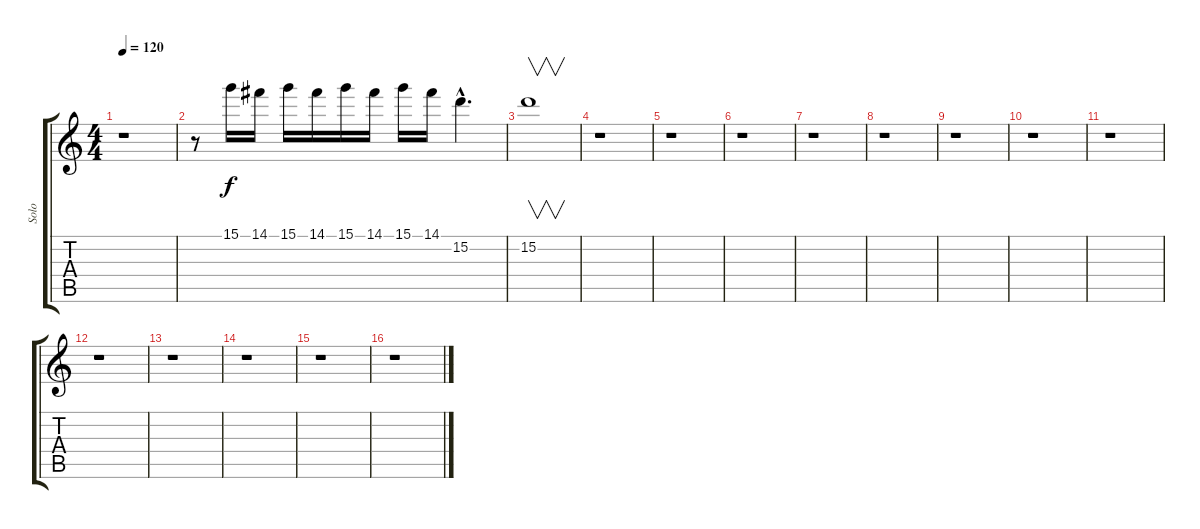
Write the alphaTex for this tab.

\track ("Solo" "Solo") {instrument distortionguitar}
\staff {score tabs}
\tuning (E4 B3 G3 D3 A2 E2) {hide}
\ts (4 4)
\tempo 120
\clef g2
\ks c
r.1{dy f} |
r.8 15.1.16 14.1.16 15.1.16 14.1.16 15.1.16 14.1.16 15.1.16 14.1.16 15.2{hac}.4{d} |
15.2.1{v} |
r.1 |
r.1 |
r.1 |
r.1 |
r.1 |
r.1 |
r.1 |
r.1 |
r.1 |
r.1 |
r.1 |
r.1 |
r.1
